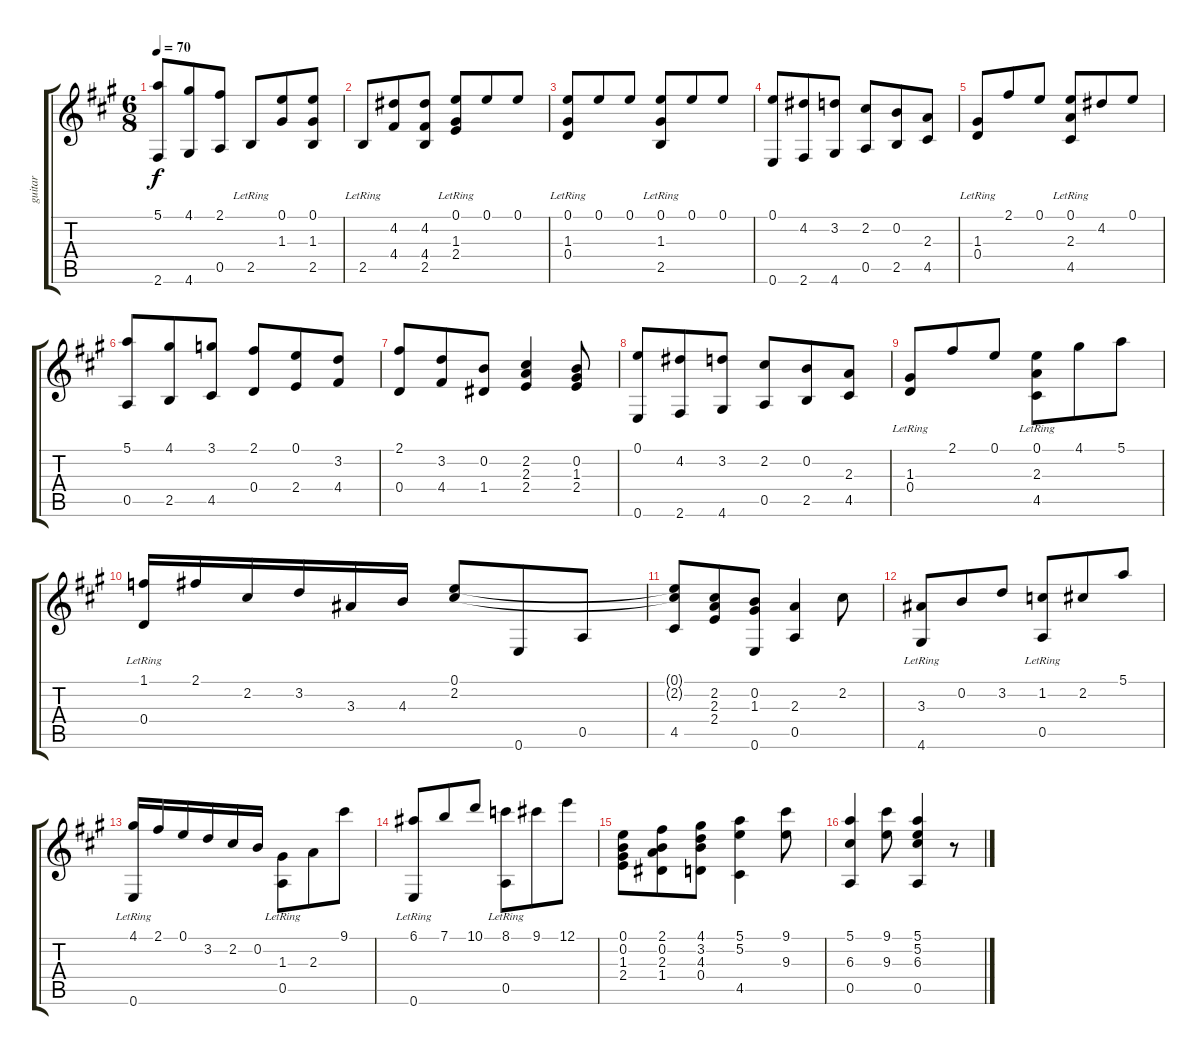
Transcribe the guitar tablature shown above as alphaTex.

\track ("guitar" "guitar") {instrument acousticguitarnylon}
\staff {score tabs}
\tuning (E4 B3 G3 D3 A2 E2) {hide}
\ts (6 8)
\tempo 70
\clef g2
\ks a
(5.1 2.6).8{dy f} (4.1 4.6).8 (2.1 0.5).8 2.5{lr}.8 (0.1 1.3).8 (0.1 1.3 2.5).8 |
2.5{lr}.8 (4.2 4.4).8 (4.2 4.4 2.5).8 (0.1 1.3{lr} 2.4{lr}).8 0.1.8 0.1.8 |
(0.1 1.3{lr} 0.4{lr}).8 0.1.8 0.1.8 (0.1 1.3{lr} 2.5{lr}).8 0.1.8 0.1.8 |
(0.1 0.6).8 (4.2 2.6).8 (3.2 4.6).8 (2.2 0.5).8 (0.2 2.5).8 (2.3 4.5).8 |
(1.3 0.4{lr}).8 2.1.8 0.1.8 (0.1 2.3 4.5{lr}).8 4.2.8 0.1.8 |
(5.1 0.5).8 (4.1 2.5).8 (3.1 4.5).8 (2.1 0.4).8 (0.1 2.4).8 (3.2 4.4).8 |
(2.1 0.4).8 (3.2 4.4).8 (0.2 1.4).8 (2.2 2.3 2.4).4 (0.2 1.3 2.4).8 |
(0.1 0.6).8 (4.2 2.6).8 (3.2 4.6).8 (2.2 0.5).8 (0.2 2.5).8 (2.3 4.5).8 |
(1.3 0.4{lr}).8 2.1.8 0.1.8 (0.1 2.3 4.5{lr}).8 4.1.8 5.1.8 |
(1.1 0.4{lr}).16 2.1.16 2.2.16 3.2.16 3.3.16 4.3.16 (0.1 2.2).8 0.6.8 0.5.8 |
(0.1{t} 2.2{t} 4.5).8 (2.2 2.3 2.4).8 (0.2 1.3 0.6).8 (2.3 0.5).4 2.2.8 |
(3.3 4.6{lr}).8 0.2.8 3.2.8 (1.2 0.5{lr}).8 2.2.8 5.1.8 |
(4.1 0.6{lr}).16 2.1.16 0.1.16 3.2.16 2.2.16 0.2.16 (1.3 0.5{lr}).8 2.3.8 9.1.8 |
(6.1 0.6{lr}).8 7.1.8 10.1.8 (8.1 0.5{lr}).8 9.1.8 12.1.8 |
(0.1 0.2 1.3 2.4).8 (2.1 0.2 2.3 1.4).8 (4.1 3.2 4.3 0.4).8 (5.1 5.2 4.5).4 (9.1 9.3).8 |
(5.1 6.3 0.5).4 (9.1 9.3).8 (5.1 5.2 6.3 0.5).4 r.8
